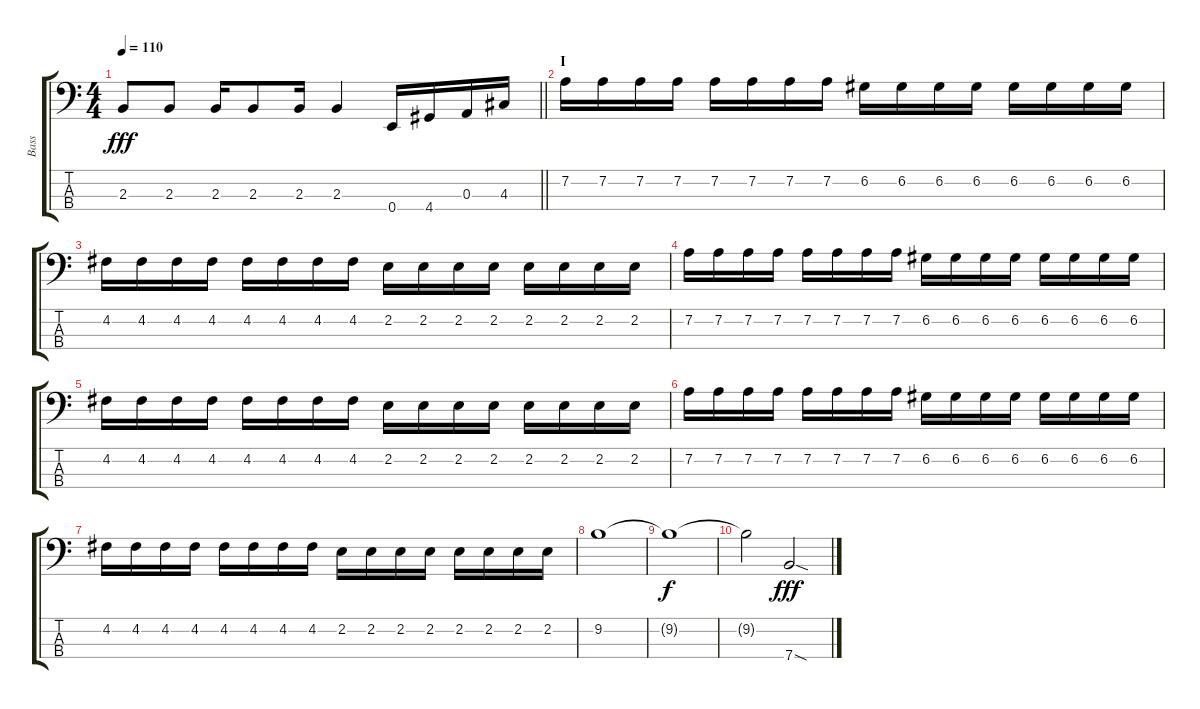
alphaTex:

\track ("Bass" "Bass") {instrument electricbassfinger}
\staff {score tabs}
\tuning (G2 D2 A1 E1) {hide}
\ts (4 4)
\tempo 110
\clef f4
\barLineRight lightlight
\ks c
2.3.8{dy fff} 2.3.8 2.3.16 2.3.8 2.3.16 2.3.4 0.4.16 4.4.16 0.3.16 4.3.16 |
\section ("" "I")
7.2.16 7.2.16 7.2.16 7.2.16 7.2.16 7.2.16 7.2.16 7.2.16 6.2.16 6.2.16 6.2.16 6.2.16 6.2.16 6.2.16 6.2.16 6.2.16 |
4.2.16 4.2.16 4.2.16 4.2.16 4.2.16 4.2.16 4.2.16 4.2.16 2.2.16 2.2.16 2.2.16 2.2.16 2.2.16 2.2.16 2.2.16 2.2.16 |
7.2.16 7.2.16 7.2.16 7.2.16 7.2.16 7.2.16 7.2.16 7.2.16 6.2.16 6.2.16 6.2.16 6.2.16 6.2.16 6.2.16 6.2.16 6.2.16 |
4.2.16 4.2.16 4.2.16 4.2.16 4.2.16 4.2.16 4.2.16 4.2.16 2.2.16 2.2.16 2.2.16 2.2.16 2.2.16 2.2.16 2.2.16 2.2.16 |
7.2.16 7.2.16 7.2.16 7.2.16 7.2.16 7.2.16 7.2.16 7.2.16 6.2.16 6.2.16 6.2.16 6.2.16 6.2.16 6.2.16 6.2.16 6.2.16 |
4.2.16 4.2.16 4.2.16 4.2.16 4.2.16 4.2.16 4.2.16 4.2.16 2.2.16 2.2.16 2.2.16 2.2.16 2.2.16 2.2.16 2.2.16 2.2.16 |
9.2.1 |
9.2{t}.1{dy f} |
9.2{t}.2 7.4{sod}.2{dy fff}
